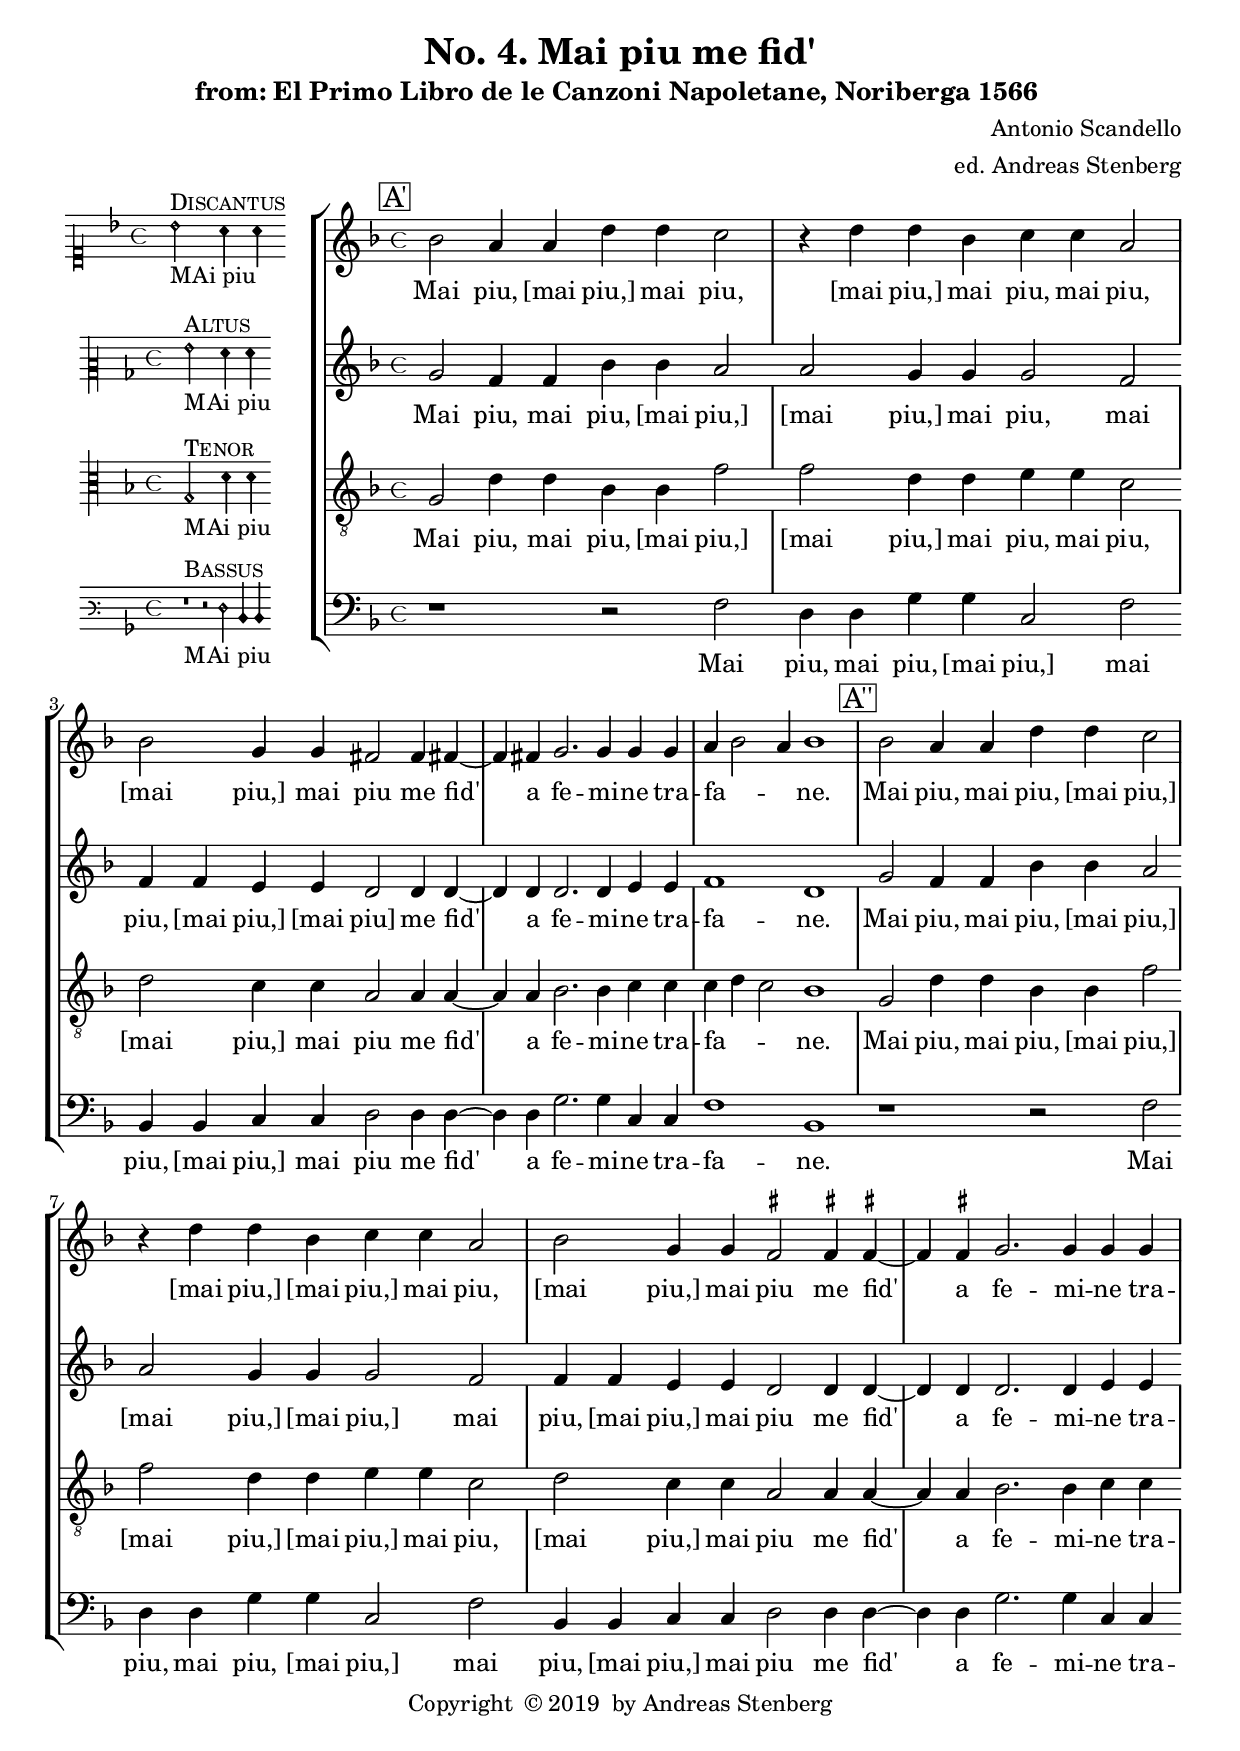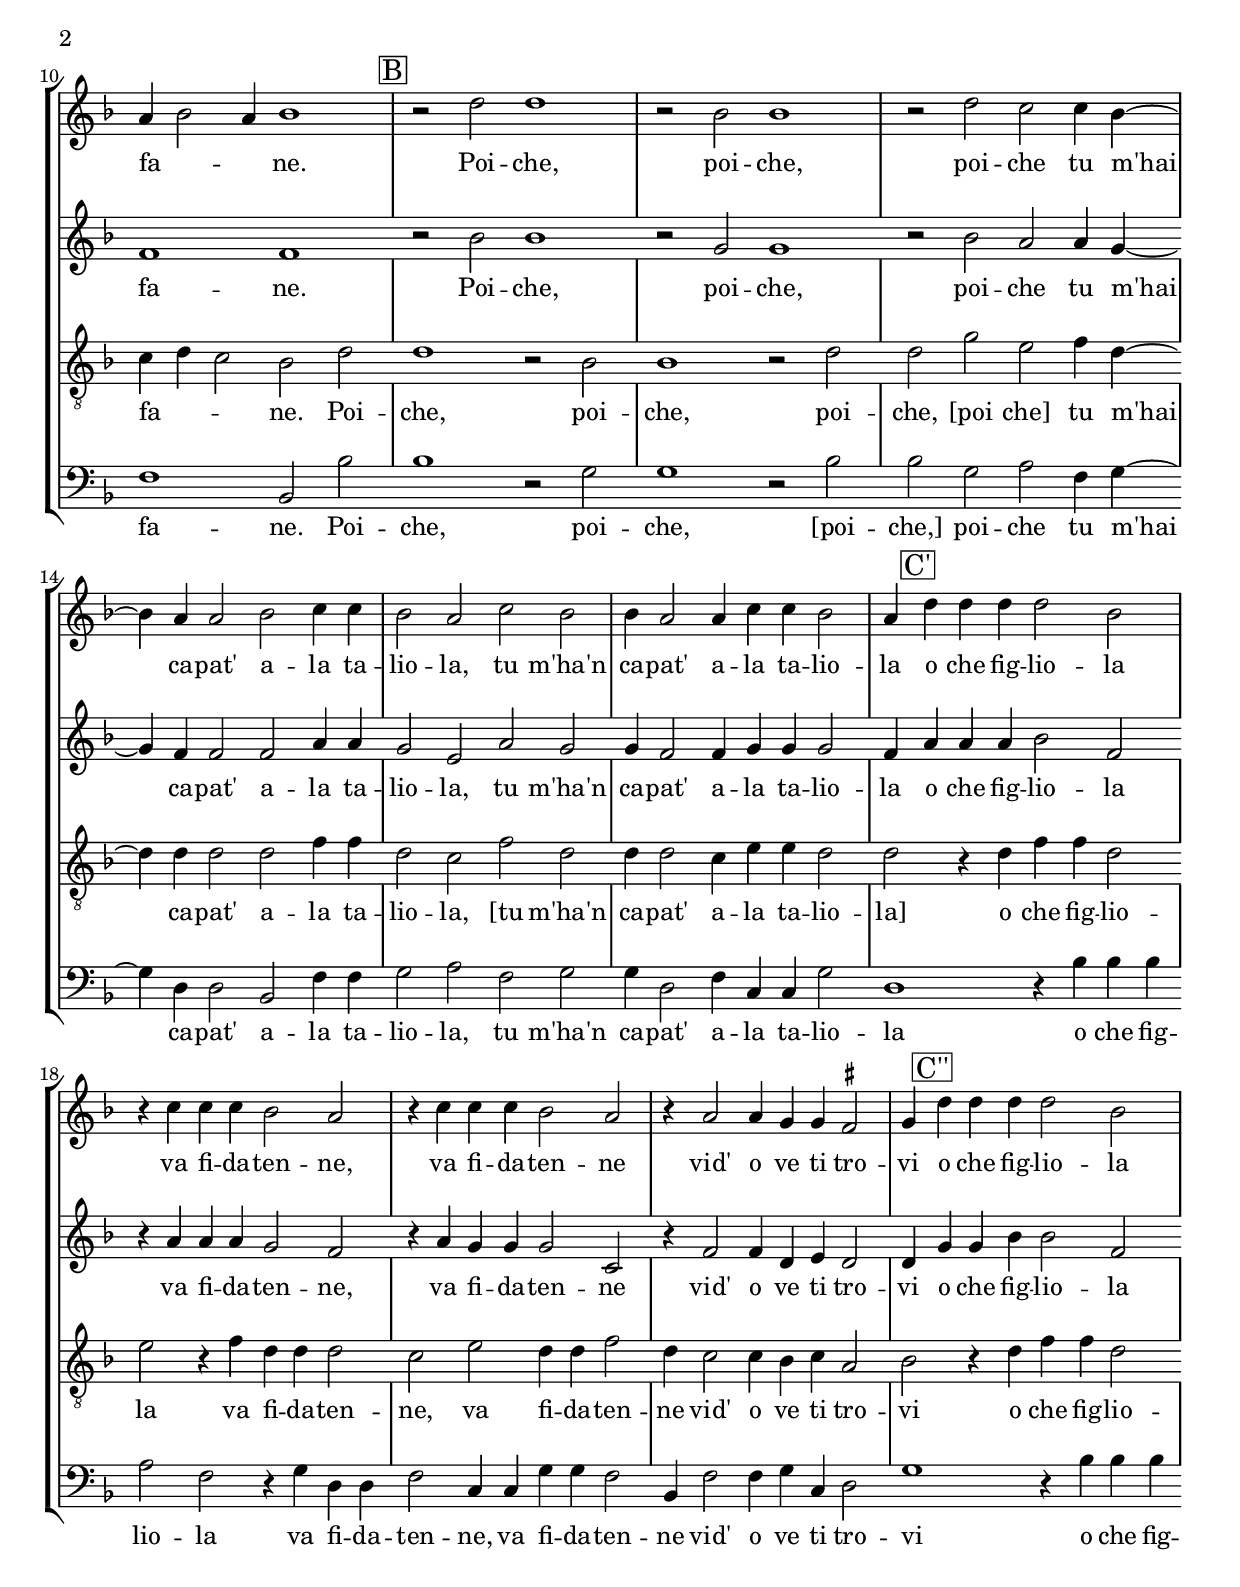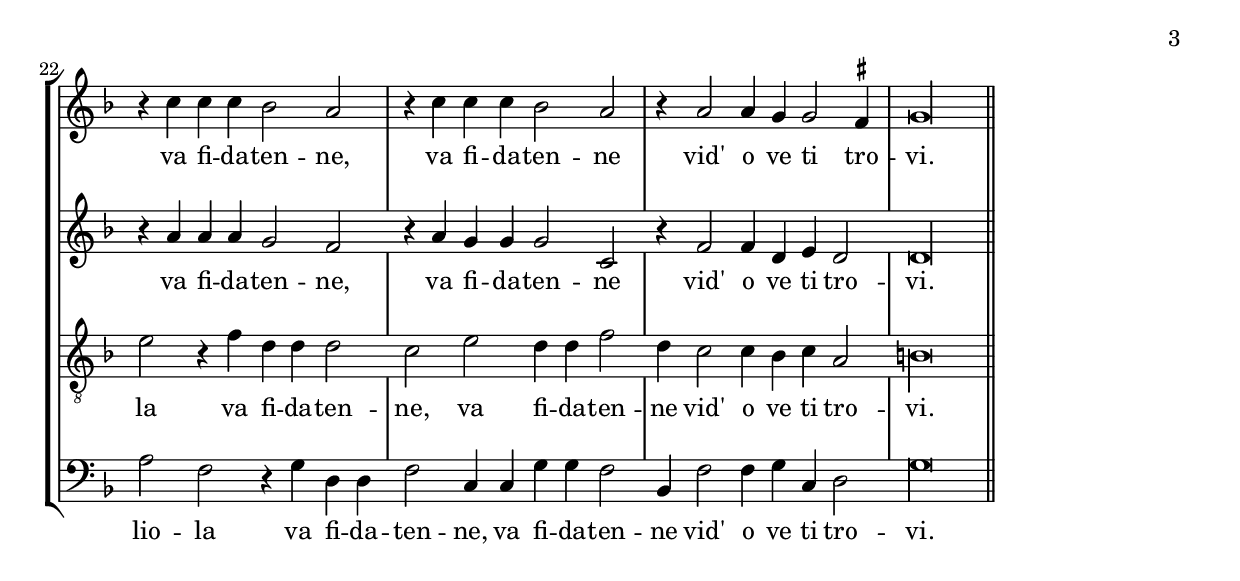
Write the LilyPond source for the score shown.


%%%%%%%%%%%%%%%%%%%%%%%%%%%%%%%%%%%%%%%%%%%%%%%%%%%%%%%%%%%%%%%%%%%
% This is a template based on the usual four part choir templater %
% where the voices have common lyrics at the the start but split  %
% to separate lyrics after a while.				  %
% This template is modyfied by AS from the one in the lilypond    %
% documentation.						  %
% This template is to be used for instance for fairly simple      %
% settings where the stanzas are set homophonicaly but twhere the %
% Chorus contains polyphony that require separate underlay for    %
% the different voices.						  %
%%%%%%%%%%%%%%%%%%%%%%%%%%%%%%%%%%%%%%%%%%%%%%%%%%%%%%%%%%%%%%%%%%%
\version "2.18.0"
\include "deutsch.ly"
ficta = \once \set suggestAccidentals =##t
\header {
   title = \markup {
    \center-column {
      "No. 4. Mai piu me fid'"
%      "Wann er zu nacht"
%      \vspace #0.5
    }
  }
  subtitle = "from: El Primo Libro de le Canzoni Napoletane, Noriberga 1566 "
  composer = "Antonio Scandello"
  arranger = "ed. Andreas Stenberg"
  poet = ""
  meter =""
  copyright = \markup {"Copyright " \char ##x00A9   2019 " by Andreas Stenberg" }
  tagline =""
}
global = {
  \key f \major
}
%% PDF p.13
sopMusic = \relative c'' {

  \set Score.tempoHideNote = ##t
  \tempo 2 = 86
  \override Staff.TimeSignature.style = #'mensural
  \time 4/4
  \set Timing.measureLength = #(ly:make-moment 4/2)
%  \override Staff.BarLine.transparent = ##t
 \mark \markup { \box A' }
 b2 a4 a4 d4 d4 c2
 r4 d4 d4 b4 c4 c4 a2
 b2 g4 g4 fis2 fis4 fis!4~
 fis4  fis4 g2. g4 g4 g4			%% end of first line in orig.
 a4( b2 a4) b1
 \mark \markup { \box A'' }
 b2 a4 a4 d4 d4 c2
 r4 d4 d4 b4 c4 c4 a2
 b2 g4 g4 \ficta fis2 \ficta fis!4 \ficta fis!4~
 fis4 \ficta fis4 g2. g4 g4 g4
 a4( b2 a4) b1					%% end of second line
 \mark \markup { \box B }
 r2 d2 d1
 r2 b2 b1
 r2 d2 c2 c4 b4~
 b4 a4 a2 b2 c4 c4
 b2 a2 c2 b2
 b4 a2 a4 c4 c4 b2
 a4 \mark \markup { \box C' } d4 d4 d4					%% end of third line
 d2 b2
 r4 c4 c4 c4 b2 a2
 r4 c4 c4 c4 b2 a2
 r4 a2 a4 g4 g4 \ficta fis2
 g4 \mark \markup { \box C'' } d'4 d4 d4 d2 b2
 r4 c4 c4 c4 b2 a2				%% end of fourth line
 r4 c4 c4 c4 b2 a2
 r4 a2 a4 g4 g2 \ficta fis4
 \cadenzaOn
 g\longa
 \revert Staff.BarLine.transparent
  \bar "||"
}
sopWords = \lyricmode {
  Mai piu, [mai piu,]
  mai piu, [mai piu,]
  mai piu, mai piu, [mai piu,]
  mai piu me fid' a fe -- mi -- ne tra -- fa -- ne.
  Mai piu,
  mai piu, [mai piu,]
  [mai piu,] [mai piu,] mai piu,
  [mai piu,]
  mai piu me fid' a fe -- mi -- ne tra -- fa -- ne.
  Poi -- che,
  poi -- che,
  poi -- che tu m'hai ca -- pat' a -- la ta -- lio -- la,
  tu m'ha'n ca -- pat' a -- la ta -- lio -- la
  o che fig -- lio -- la
  va fi -- da -- ten -- ne,
  va fi -- da -- ten -- ne vid'
  o ve ti tro -- vi o che fig -- lio -- la
  va fi -- da -- ten -- ne,
  va fi -- da -- ten -- ne  vid' o ve ti tro -- vi.
}
%% PDF p.51
altoMusic = \relative c' {
  \override Staff.BarLine.transparent = ##t
  \override Staff.TimeSignature.style = #'mensural
  g'2 f4 f4 b4 b4 a2
  a2 g4 g4 g2 f2
  f4 f4 e4 e4 d2 d4 d4~
  d4 d4 d2. d4 e4 e4
  f1 d1						%% end of first line in orig.
  g2 f4 f4 b4 b4 a2
  a2 g4 g4 g2 f2
  f4 f4 e4 e4 d2 d4 d4~
  d4 d4 d2. d4 e4 e4 
  f1 f1
  r2 b2 b1
  r2 g2 g1
  r2 b2						%% end of second line
  a2 a4 g4~
  g4 f4 f2 f2 a4 a4
  g2 e2 a2 g2
  g4 f2 f4 g4 g4 g2
  f4 a4 a4 a4 b2 f2
  r4 a4 a4 a4 g2 f2
  r4 a4 g4 g4					%% end of third line
  g2 c,2 
  r4 f2 f4 d4 e4 d2
  d4 g4 g4 b4 b2 f2
  r4 a4 a4 a4 g2 f2
  r4 a4 g4 g4 g2 c,2
  r4 f2 f4 d4 e4 d2
  \cadenzaOn
  d\longa
  \revert Staff.BarLine.transparent
}
altoWords = \lyricmode {
  Mai piu, mai piu,
  [mai piu,] [mai piu,]
  mai piu, mai piu, [mai piu,]
  [mai piu] me fid' a fe -- mi -- ne tra -- fa -- ne.
  Mai piu,
  mai piu, [mai piu,]
  [mai piu,] [mai piu,] mai piu,
  [mai piu,]
  mai piu me fid' a fe -- mi -- ne tra -- fa -- ne.
  Poi -- che,
  poi -- che,
  poi -- che tu m'hai ca -- pat' a -- la ta -- lio -- la,
  tu m'ha'n ca -- pat' a -- la ta -- lio -- la
  o che fig -- lio -- la
  va fi -- da -- ten -- ne,
  va fi -- da -- ten -- ne vid'
  o ve ti tro -- vi o che fig -- lio -- la
  va fi -- da -- ten -- ne,
  va fi -- da -- ten -- ne  vid' o ve ti tro -- vi.
}
%% PDF p. 87
tenorMusic = \relative c' {
  \clef "G_8"
  \override Staff.BarLine.transparent = ##t
  \override Staff.TimeSignature.style = #'mensural
  g2 d'4 d4 b4 b4 f'2
  f2 d4 d4 e4 e4 c2
  d2 c4 c4 a2 a4 a4~
  a4 a4 b2. b4 c4 c4
  c4( d4 c2) b1					%% end offirst line in orig.
  g2 d'4 d4 b4 b4 f'2
  f2 d4 d4 e4 e4 c2
  d2 c4 c4 a2 a4 a4~
  a4 a4 b2. b4 c4 c4 
  c4( d4 c2) b2 d2 
  d1 r2 b2 
  b1 r2 d2
  d2 g2						%% end of second line
  e2 f4 d4~
  d4 d4 d2 d2 f4 f4
  d2 c2 f2 d2
  d4 d2 c4 e4 e4 d2
  d2 r4 d4 f4 f4 d2
  e2 r4 f4 d4 d4 d2 
  c2 e2						%% end of third line
  d4 d4 f2
  d4 c2 c4 b4 c4 a2
  b2 r4 d4 f4 f4 d2
  e2 r4 f4 d4 d4 d2
  c2 e2 d4 d4 f2
  d4 c2 c4 b4 c4 a2
  \cadenzaOn
  h\longa
  \revert Staff.BarLine.transparent
}
tenorWords = \lyricmode {
  Mai piu, mai piu, 
  [mai piu,] [mai piu,]
  mai piu, mai piu, [mai piu,]
  mai piu me fid' a fe -- mi -- ne tra -- fa -- ne.
  Mai piu,
  mai piu, [mai piu,]
  [mai piu,] [mai piu,] mai piu,
  [mai piu,]
  mai piu me fid' a fe -- mi -- ne tra -- fa -- ne.
  Poi -- che,
  poi -- che,
  poi -- che,
  [poi che] tu m'hai ca -- pat' a -- la ta -- lio -- la,
  [tu m'ha'n ca -- pat' a -- la ta -- lio -- la]
  o che fig -- lio -- la
  va fi -- da -- ten -- ne,
  va fi -- da -- ten -- ne vid'
  o ve ti tro -- vi o che fig -- lio -- la
  va fi -- da -- ten -- ne,
  va fi -- da -- ten -- ne  vid' o ve ti tro -- vi.
}
%% PDF p. 127
bassMusic = \relative c {
  \override Staff.BarLine.transparent = ##t
  \override Staff.TimeSignature.style = #'mensural
  r1 r2 f2
  d4 d4 g4 g4 c,2 f2 
  b,4 b4 c4 c4 d2 d4 d4~
  d4 d4 g2. g4 c,4 c4 
  f1 b,1
  r1 r2 f'2						%% end of first line
  d4 d4 g4 g4 c,2 f2
  b,4 b4 c4 c4 d2 d4 d4~
  d4 d4  g2. g4 c,4 c4
  f1 b,2 b'2
  b1 r2 g2
  g1 r2 b2
  b2 g2 a2 f4 g4~
  g4 d4 d2						%% end of second line
  b2 f'4 f4 
  g2 a2 f2 g2
  g4 d2 f4 c4 c4 g'2
  d1 r4 b'4 b4 b4 
  a2 f2 r4 g4 d4 d4
  f2 c4 c4 g'4 g4 f2					%% end of third line
  b,4 f'2 f4 g4 c,4 d2
  g1 r4 b4 b4 b4
  a2 f2 r4 g4 d4 d4
  f2 c4 c4 g'4 g4 f2 
  b,4 f'2 f4 g4 c,4 d2
  \cadenzaOn
  g\longa
  \revert Staff.BarLine.transparent
}
bassWords = \lyricmode {
  Mai piu,
  mai piu, [mai piu,]
  mai piu, [mai piu,]
  mai piu me fid' a fe -- mi -- ne tra -- fa -- ne.
  Mai piu,
  mai piu, [mai piu,]
  mai piu,
  [mai piu,]
  mai piu me fid' a fe -- mi -- ne tra -- fa -- ne.
  Poi -- che,
  poi -- che,
  [poi -- che,]
  poi -- che tu m'hai ca -- pat' a -- la ta -- lio -- la,
  tu m'ha'n ca -- pat' a -- la ta -- lio -- la
  o che fig -- lio -- la
  va fi -- da -- ten -- ne,
  va fi -- da -- ten -- ne vid'
  o ve ti tro -- vi o che fig -- lio -- la
  va fi -- da -- ten -- ne,
  va fi -- da -- ten -- ne  vid' o ve ti tro -- vi.
}
incipitDiscantus = \markup {
  \score {
    {
      %      \set Staff.instrumentName = #"Tenor "
      \override NoteHead.style = #'neomensural
      \override Rest.style = #'neomensural
      \override Staff.TimeSignature.style = #'mensural
      \cadenzaOn
      \clef "petrucci-c1"
      \key f \major
      \time 4/4

      b'2 ^\markup { \smallCaps"Discantus"} _"MAi piu"
      a'4 a'4
    }
    \layout {
      \context {
        \Voice
        \remove "Ligature_bracket_engraver"
        \consists "Mensural_ligature_engraver"
      }
      line-width = 4.5\cm
    }
  }
}


incipitAltus = \markup {
  \score {
    {
      %      \set Staff.instrumentName = #"Tenor "
      \override NoteHead.style = #'neomensural
      \override Rest.style = #'neomensural
      \override Staff.TimeSignature.style = #'mensural
      \cadenzaOn
      \clef "petrucci-c2"
      \key f \major
      \time 4/4
      g'2^\markup \smallCaps"Altus"_"MAi piu"
      f'4 f'4 
    }
    \layout {
      \context {
        \Voice
        \remove "Ligature_bracket_engraver"
        \consists "Mensural_ligature_engraver"
      }
      line-width = 4.5\cm
    }
  }
}


incipitTenor = \markup {
  \score {
    {
      %      \set Staff.instrumentName = #"Tenor "
      \override NoteHead.style = #'neomensural
      \override Rest.style = #'neomensural
      \override Staff.TimeSignature.style = #'mensural
      \cadenzaOn
      \clef "petrucci-c3"
      \key f \major
      \time 4/4
      g2^\markup \smallCaps"Tenor" _"MAi piu"
      d'4 d'4 
    }
    \layout {
      \context {
        \Voice
        \remove "Ligature_bracket_engraver"
        \consists "Mensural_ligature_engraver"
      }
      line-width = 5.0\cm
    }
  }
}
#(append! supported-clefs '(("mensural-f3" . ("clefs.mensural.f" 0 0))))

incipitBassus = \markup {
  \score {
    {
      %      \set Staff.instrumentName = #"Tenor "
      \override NoteHead.style = #'neomensural
      \override Rest.style = #'neomensural
      \override Staff.TimeSignature.style = #'mensural
      \cadenzaOn
      \clef "mensural-f3"
      \key f \major
      \time 4/4
      r1^\markup \smallCaps"Bassus"_"MAi piu"
      r2 f2 d4 d4
    }
    \layout {
      \context {
        \Voice
        \remove "Ligature_bracket_engraver"
        \consists "Mensural_ligature_engraver"
      }
      line-width = 4.5\cm
    }
  }
}


\score {
  <<
    \new StaffGroup \with {
      \override VerticalAxisGroup.staff-staff-spacing = #'((basic-distance . 12))
    } <<
      \new Staff = treble <<
        \set Staff.instrumentName = \incipitDiscantus
        \new Voice = "sopranos" {
          \set  Staff.midiInstrument ="choir aahs"
          %	\voiceOne
          << \global \sopMusic >>
        }
      >>
      \new Lyrics = sopranos { s1 }

      \new Staff = "medius" <<
        \set Staff.instrumentName = \incipitAltus

        \new Voice = "altos" {
          %	\voiceTwo
          \set  Staff.midiInstrument ="choir aahs"
          << \global \altoMusic >>
        }
      >>

      \new Lyrics = "altos" { s1 }
      \new Staff = tenors <<
        \set Staff.instrumentName = \incipitTenor

        \clef "treble"
        \new Voice = "tenors" {
          \set  Staff.midiInstrument ="choir aahs"
          %	\voiceOne
          << \global \tenorMusic >>
        }
      >>
      \new Lyrics = "tenors" { s1 }

      \new Staff ="basses" {
        \set Staff.instrumentName = \incipitBassus

        \new Voice = "basses" {
          \set  Staff.midiInstrument ="choir aahs"
          \clef "bass"
          %	\voiceTwo
          << \global \bassMusic >>
        }
      }
    >>
    \new Lyrics = basses { s1 }

    \context Lyrics = sopranos \lyricsto sopranos \sopWords
    \context Lyrics = altos \lyricsto altos \altoWords
    \context Lyrics = tenors \lyricsto tenors \tenorWords
    \context Lyrics = basses \lyricsto basses \bassWords
  >>
  \layout {
    \context {
      \Score
      % no bars in staves
      %      \override BarLine.transparent = ##t

    }
    % the next three instructions keep the lyrics between the bar lines
    \context {
      \Lyrics
      \consists "Bar_engraver"
      \override BarLine.transparent = ##t
    }
    \context {
      \StaffGroup
      \consists "Separating_line_group_engraver"
    }
    \context {
      \Voice
      % no slurs
      \override Slur.transparent = ##t
      % Comment in the below "\remove" command to allow line
      % breaking also at those barlines where a note overlaps
      % into the next bar.  The command is commented out in this
      % short example score, but especially for large scores, you
      % will typically yield better line breaking and thus improve
      % overall spacing if you comment in the following command.
      %\remove "Forbid_line_break_engraver"
    }
    indent = 4.5\cm
  }

}
\score {
  <<
    \new StaffGroup <<
      \new Staff = treble <<
        \set Staff.instrumentName = \incipitDiscantus
        \new Voice = "sopranos" {
          \set  Staff.midiInstrument ="choir aahs"
          %	\voiceOne
          << \global \sopMusic >>
        }
      >>
      \new Lyrics = sopranos { s1 }

      \new Staff = "medius" <<
        \set Staff.instrumentName = \incipitAltus

        \new Voice = "altos" {
          %	\voiceTwo
          \set  Staff.midiInstrument ="choir aahs"
          << \global \altoMusic >>
        }
      >>

      \new Lyrics = "altos" { s1 }
      \new Staff = tenors <<
        \set Staff.instrumentName = \incipitTenor

        \clef "treble"
        \new Voice = "tenors" {
          \set  Staff.midiInstrument ="choir aahs"
          %	\voiceOne
          << \global \tenorMusic >>
        }
      >>
      \new Lyrics = "tenors" { s1 }

      \new Staff ="basses" {
        \set Staff.instrumentName = \incipitBassus

        \new Voice = "basses" {
          \set  Staff.midiInstrument ="choir aahs"
          \clef "G_8"
          %	\voiceTwo
          << \global \bassMusic >>
        }
      }
    >>
    \new Lyrics = basses { s1 }

    \context Lyrics = sopranos \lyricsto sopranos \sopWords
    \context Lyrics = altos \lyricsto altos \altoWords
    \context Lyrics = tenors \lyricsto tenors \tenorWords
    \context Lyrics = basses \lyricsto basses \bassWords
  >>
  \midi {}
}
\paper {
  ragged-bottom = ##t
  ragged-last-bottom = ##t
  ragged-last = ##t
}

%{
convert-ly.py (GNU LilyPond) 2.18.2  convert-ly.py: Processing `'...
Applying conversion: 2.15.7, 2.15.9, 2.15.10, 2.15.16, 2.15.17,
2.15.18, 2.15.19, 2.15.20, 2.15.25, 2.15.32, 2.15.39, 2.15.40,
2.15.42, 2.15.43, 2.16.0, 2.17.0, 2.17.4, 2.17.5, 2.17.6, 2.17.11,
2.17.14, 2.17.15, 2.17.18, 2.17.19, 2.17.20, 2.17.25, 2.17.27,
2.17.29, 2.17.97, 2.18.0
%}
